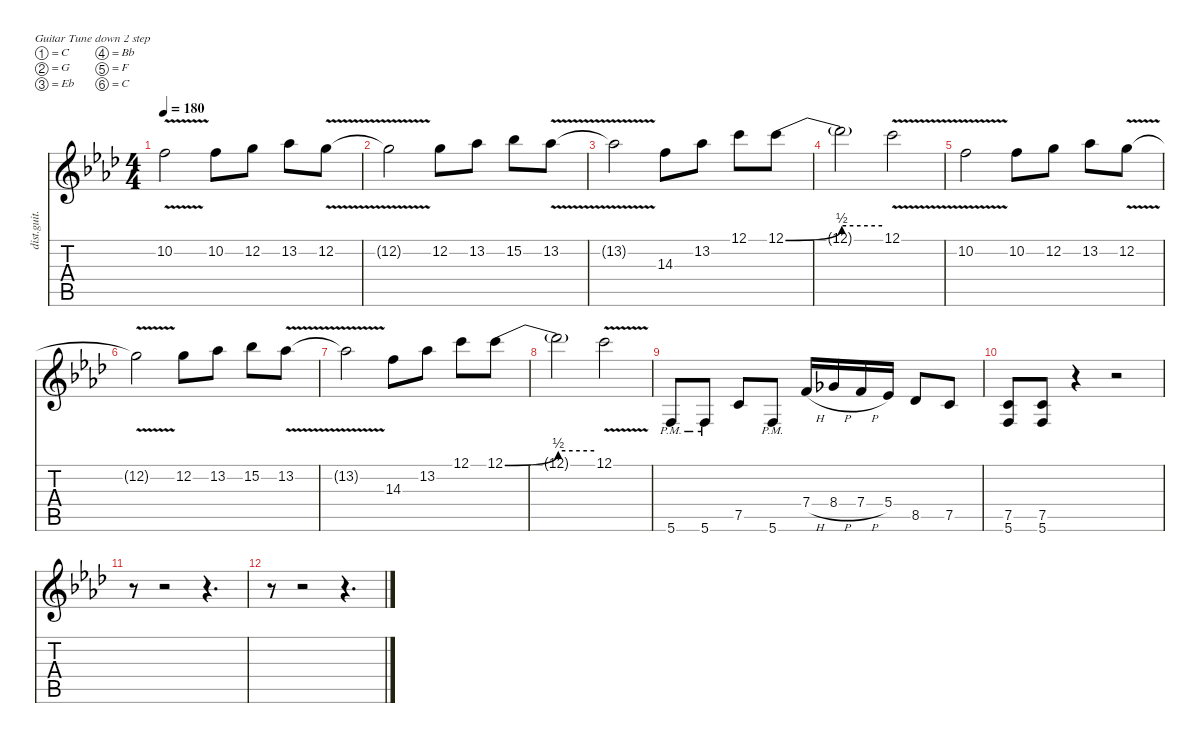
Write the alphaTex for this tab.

\defaultSystemsLayout 4
\hideDynamics
\bracketExtendMode nobrackets
\track ("Rob" "dist.guit.") {instrument distortionguitar}
\staff {score tabs}
\tuning (C4 G3 Eb3 Bb2 F2 C2)
\ts (4 4)
\tempo 180
\clef g2
\ks fminor
10.2{v acc forcenatural}.2{dy f beam Down} 10.2{acc forcenatural}.8{beam Down} 12.2{acc forcenatural}.8{beam Down} 13.2{acc b}.8{beam Down} 12.2{v acc forcenatural}.8{beam Down} |
12.2{v t acc forcenatural}.2{beam Down} 12.2{acc forcenatural}.8{beam Down} 13.2{acc b}.8{beam Down} 15.2{acc b}.8{beam Down} 13.2{v acc b}.8{beam Down} |
13.2{v t acc b}.2{beam Down} 14.3{acc forcenatural}.8{beam Down} 13.2{acc b}.8{beam Down} 12.1{acc forcenatural}.8{beam Down} 12.1{be (bend 0 0 60 2) acc forcenatural}.8{beam Down} |
12.1{be (hold 0 2 60 2) t}.2{beam Down} 12.1{v acc forcenatural}.2{beam Down} |
10.2{v acc forcenatural}.2{beam Down} 10.2{acc forcenatural}.8{beam Down} 12.2{acc forcenatural}.8{beam Down} 13.2{acc b}.8{beam Down} 12.2{v acc forcenatural}.8{beam Down} |
12.2{v t acc forcenatural}.2{beam Down} 12.2{acc forcenatural}.8{beam Down} 13.2{acc b}.8{beam Down} 15.2{acc b}.8{beam Down} 13.2{v acc b}.8{beam Down} |
13.2{v t acc b}.2{beam Down} 14.3{acc forcenatural}.8{beam Down} 13.2{acc b}.8{beam Down} 12.1{acc forcenatural}.8{beam Down} 12.1{be (bend 0 0 60 2) acc forcenatural}.8{beam Down} |
12.1{be (hold 0 2 60 2) t}.2{beam Down} 12.1{v acc forcenatural}.2{beam Down} |
5.6{pm acc forcenatural}.8{beam Up} 5.6{pm acc forcenatural}.8{beam Up} 7.5{acc forcenatural}.8{beam Up} 5.6{pm acc forcenatural}.8{beam Up} 7.4{h acc forcenatural}.16{beam Up} 8.4{h acc b}.16{beam Up} 7.4{h acc forcenatural}.16{beam Up} 5.4{acc b}.16{beam Up} 8.5{acc b}.8{beam Up} 7.5{acc forcenatural}.8{beam Up} |
(7.5{acc forcenatural} 5.6{acc forcenatural}).8{beam Up} (7.5{acc forcenatural} 5.6{acc forcenatural}).8{beam Up} r.4{beam Down} r.2{beam Down} |
r.8{beam Down} r.2{beam Down} r.4{d beam Down} |
r.8{beam Down} r.2{beam Down} r.4{d beam Down}
